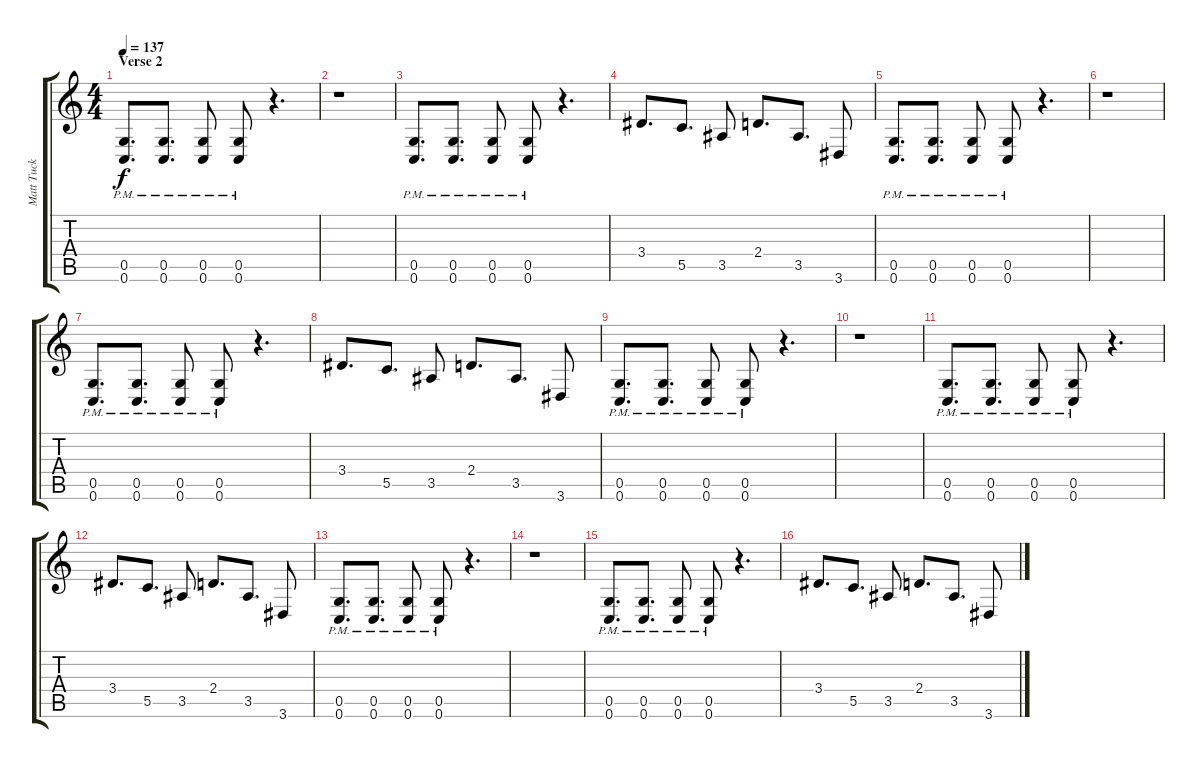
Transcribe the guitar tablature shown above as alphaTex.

\track ("Matt Tuck (Rhythm Guitar)" "Matt Tuck ") {instrument distortionguitar}
\staff {score tabs}
\tuning (D4 A3 F3 C3 G2 C2) {hide}
\ts (4 4)
\section ("" "Verse 2")
\tempo 137
\clef g2
\ks c
(0.5{pm} 0.6{pm}).8{d dy f} (0.5{pm} 0.6{pm}).8{d} (0.5{pm} 0.6{pm}).8 (0.5{pm} 0.6{pm}).8 r.4{d} |
r.1 |
(0.5{pm} 0.6{pm}).8{d} (0.5{pm} 0.6{pm}).8{d} (0.5{pm} 0.6{pm}).8 (0.5{pm} 0.6{pm}).8 r.4{d} |
3.4.8{d} 5.5.8{d} 3.5.8 2.4.8{d} 3.5.8{d} 3.6.8 |
(0.5{pm} 0.6{pm}).8{d} (0.5{pm} 0.6{pm}).8{d} (0.5{pm} 0.6{pm}).8 (0.5{pm} 0.6{pm}).8 r.4{d} |
r.1 |
(0.5{pm} 0.6{pm}).8{d} (0.5{pm} 0.6{pm}).8{d} (0.5{pm} 0.6{pm}).8 (0.5{pm} 0.6{pm}).8 r.4{d} |
3.4.8{d} 5.5.8{d} 3.5.8 2.4.8{d} 3.5.8{d} 3.6.8 |
(0.5{pm} 0.6{pm}).8{d} (0.5{pm} 0.6{pm}).8{d} (0.5{pm} 0.6{pm}).8 (0.5{pm} 0.6{pm}).8 r.4{d} |
r.1 |
(0.5{pm} 0.6{pm}).8{d} (0.5{pm} 0.6{pm}).8{d} (0.5{pm} 0.6{pm}).8 (0.5{pm} 0.6{pm}).8 r.4{d} |
3.4.8{d} 5.5.8{d} 3.5.8 2.4.8{d} 3.5.8{d} 3.6.8 |
(0.5{pm} 0.6{pm}).8{d} (0.5{pm} 0.6{pm}).8{d} (0.5{pm} 0.6{pm}).8 (0.5{pm} 0.6{pm}).8 r.4{d} |
r.1 |
(0.5{pm} 0.6{pm}).8{d} (0.5{pm} 0.6{pm}).8{d} (0.5{pm} 0.6{pm}).8 (0.5{pm} 0.6{pm}).8 r.4{d} |
3.4.8{d} 5.5.8{d} 3.5.8 2.4.8{d} 3.5.8{d} 3.6.8
